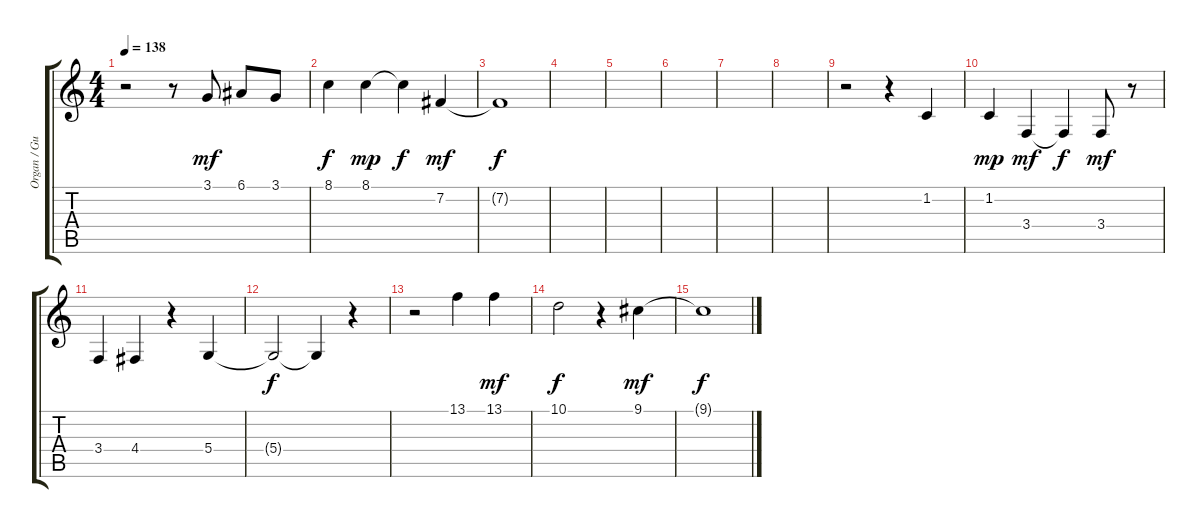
\track ("Organ / Guitar" "Organ / Gu") {instrument frenchhorn}
\staff {score tabs}
\tuning (E4 B3 G3 D3 A2 E2) {hide}
\ts (4 4)
\tempo 138
\clef g2
\ks c
r.2{dy f} r.8 3.1.8{dy mf} 6.1.8 3.1.8 |
8.1.4{dy f} 8.1.4{dy mp} 8.1{t}.4{dy f} 7.2.4{dy mf} |
7.2{t}.1{dy f} |
|
|
|
|
|
r.2 r.4 1.2.4 |
1.2.4{dy mp} 3.4.4{dy mf} 3.4{t}.4{dy f} 3.4.8{dy mf} r.8 |
3.4.4 4.4.4 r.4 5.4.4 |
5.4{t}.2{dy f} 5.4{t}.4 r.4 |
r.2 13.1.4 13.1.4{dy mf} |
10.1.2{dy f} r.4 9.1.4{dy mf} |
9.1{t}.1{dy f}
